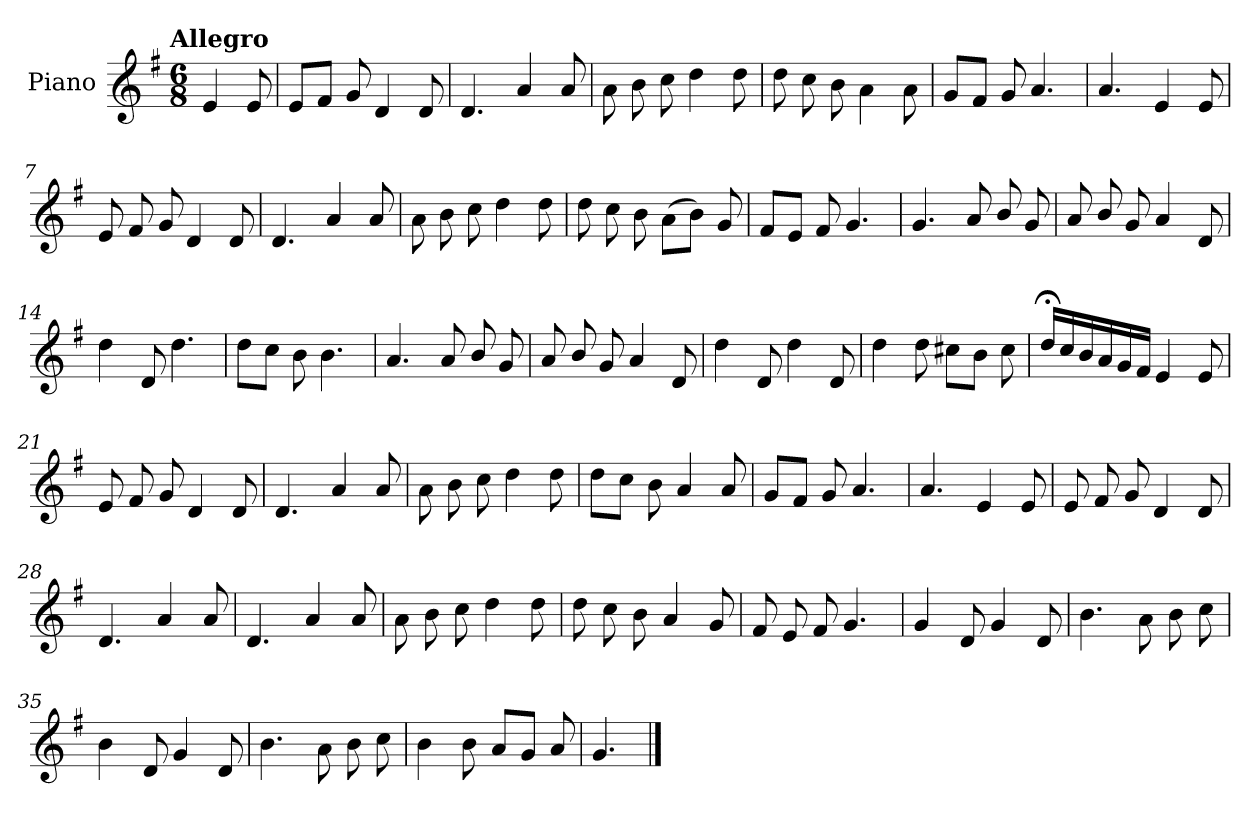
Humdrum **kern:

**kern
*part1
*staff1
*I"Piano
*I'Pno.
*clefG2
*k[f#]
!!LO:TX:omd:t=Allegro
*M6/8
*MM144
=
4e/
8e/
=1
8e/L
8f#/J
8g/
4d/
8d/
=2
4.d/
4a/
8a/
=3
8a\
8b\
8cc\
4dd\
8dd\
=4
8dd\
8cc\
8b\
4a\
8a\
!!LO:LB:g=z
=5
8g/L
8f#/J
8g/
4.a/
=6
4.a/
4e/
8e/
=7
8e/
8f#/
8g/
4d/
8d/
=8
4.d/
4a/
8a/
=9
8a\
8b\
8cc\
4dd\
8dd\
=10
8dd\
8cc\
8b\
(>8a\L
8b\J)
8g/
!!LO:LB:g=z
=11
8f#/L
8e/J
8f#/
4.g/
=12
4.g/
8a/
8b/
8g/
=13
8a/
8b/
8g/
4a/
8d/
=14
4dd\
8d/
4.dd\
=15
8dd\L
8cc\J
8b\
4.b\
=16
4.a/
8a/
8b/
8g/
!!LO:LB:g=z
=17
8a/
8b/
8g/
4a/
8d/
=18
4dd\
8d/
4dd\
8d/
=19
4dd\
8dd\
8cc#X\L
8b\J
8cc#\
=20
16dd;</LL
16cc/
16b/
16a/
16g/
16f#/JJ
4e/
8e/
=21
8e/
8f#/
8g/
4d/
8d/
!!LO:LB:g=z
=22
4.d/
4a/
8a/
=23
8a\
8b\
8cc\
4dd\
8dd\
=24
8dd\L
8cc\J
8b\
4a/
8a/
=25
8g/L
8f#/J
8g/
4.a/
=26
4.a/
4e/
8e/
!!LO:LB:g=z
=27
8e/
8f#/
8g/
4d/
8d/
=28
4.d/
4a/
8a/
=29
4.d/
4a/
8a/
=30
8a\
8b\
8cc\
4dd\
8dd\
=31
8dd\
8cc\
8b\
4a/
8g/
=32
8f#/
8e/
8f#/
4.g/
=33
4g/
8d/
4g/
8d/
!!LO:LB:g=z
=34
4.b\
8a\
8b\
8cc\
=35
4b\
8d/
4g/
8d/
=36
4.b\
8a\
8b\
8cc\
=37
4b\
8b\
8a/L
8g/J
8a/
=38
4.g/
==
*-
